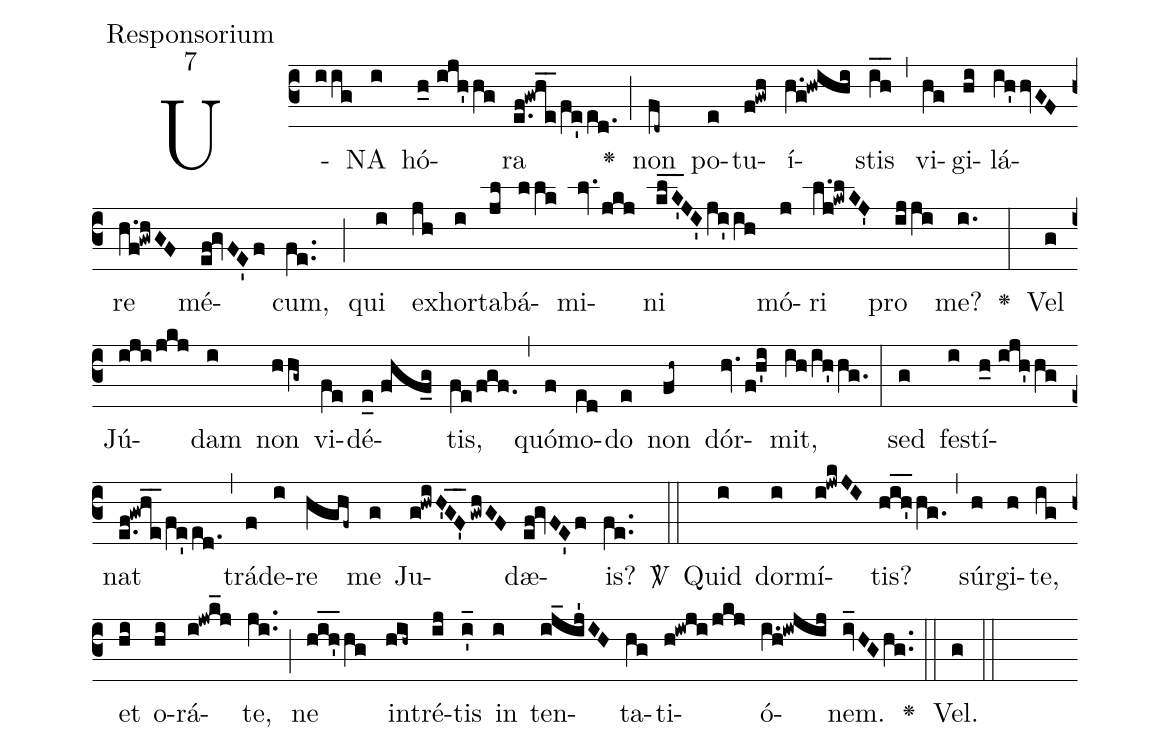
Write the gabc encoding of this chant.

office-part:Responsorium;
mode:7;
%%
(c3) U(iig)NA(i) hó(h_0//ijh'hg)ra(e.f!gwh_e_/fe'ed.) <v>\greheightstar</v>(;) non(fd~) po(e)tu(f!gwh)í(h.g!hwihi)stis(ih__) (,) vi(hg)gi(hi)lá(ih'hvGF)re(h.f!gwhGF) mé(ef!gvFE'f)cum,(fe..) (;) qui(i) ex(jh)hor(i)ta(jl)bá(llk)mi(lv.jkj)ni(kl_K'_JI'/ji'ih) mó(j)ri(l.j!kwlKJ') pro(ijji) me?(i.) <v>\greheightstar</v>(:) Vel(g) Jú(iji/jkj)dam(i) non(hhg~) vi(fe)dé(e_0//fhf_g)tis,(fe/fgf.) (,) quó(f)mo(ed)do(e) non(fh~) dór(hv.f!h'i)mit,(ih/ih'hg.) (:) sed(g) fe(i)stí(h_0//ijh'hg)nat(e.f!gwh_e_/fe'ed.) (,) trá(f)de(i)re(hghf~) me(g) Ju(g!hwiH'GF'__/gwhGF)dæ(ef!gvFE'f)is?(fe..) <sp>V/</sp>(::) Quid(i) dor(i)mí(i!jwkJI)tis?(hih'__hg.) (,) súr(h)gi(h)te,(ig) et(hi) o(hi)rá(i!jwk_j)te,(ji..) (;) ne(hih'__hg) in(hih~)tré(ij)tis(i'_) in(i) ten(ij_ij'IH)ta(hg)ti(h!iwji/jkj)ó(i.h!iwjij)nem.(iv_HGhg..) <v>\greheightstar</v>(::) Vel.(g) (::)
